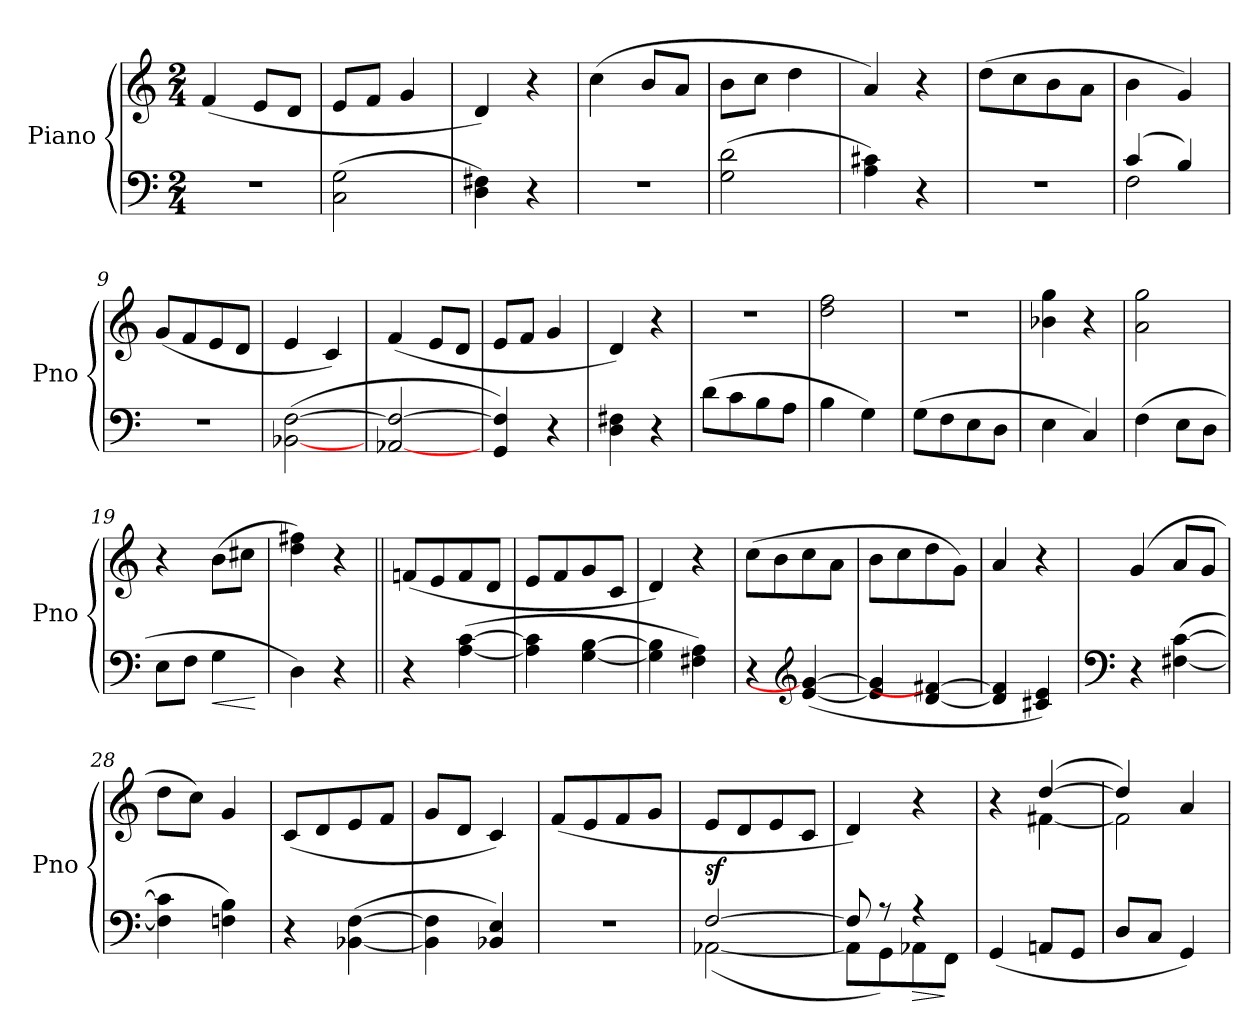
**kern	**dynam	**kern
*part2	*part2	*part1
*staff2	*staff2	*staff1
*I"Piano	*	*I"Piano
*I'Pno	*	*I'Pno
*clefF4	*	*clefG2
*M2/4	*	*M2/4
*MM112	*	*MM112
=1	=1	=1
!LO:N:vis=1	!	!
2r	.	(4f/
.	.	8e/L
.	.	8d/J
=2	=2	=2
(2C\ 2G\	.	8e/L
.	.	8f/J
.	.	4g/
=3	=3	=3
4D\ 4F#X\)	.	4d/)
4r	.	4r
=4	=4	=4
!LO:N:vis=1	!	!
2r	.	(4cc\
.	.	8b/L
.	.	8a/J
=5	=5	=5
(2G\ 2d\	.	8b\L
.	.	8cc\J
.	.	4dd\
=6	=6	=6
4A\ 4c#X\)	.	4a/)
4r	.	4r
!!LO:LB:g=z
=7	=7	=7
!LO:N:vis=1	!	!
2r	.	(8dd\L
.	.	8cc\
.	.	8b\
.	.	8a\J
=8	=8	=8
*^	*	*
(4c/	2F\	.	4b\
4B/)	.	.	4g/)
*v	*v	*	*
=9	=9	=9
!LO:N:vis=1	!	!
2r	.	(8g/L
.	.	8f/
.	.	8e/
.	.	8d/J
=10	=10	=10
([2BB-X\ [2F\	.	4e/
.	.	4c/)
=11	=11	=11
[2AA-X/ 2F/_	.	(4f/
.	.	8e/L
.	.	8d/J
=12	=12	=12
4GG/ 4F/])	.	8e/L
.	.	8f/J
4r	.	4g/
=13	=13	=13
4D\ 4F#X\	.	4d/)
4r	.	4r
!!LO:LB:g=z
=14	=14	=14
!	!	!LO:N:vis=1
(8d\L	.	2r
8c\	.	.
8B\	.	.
8A\J	.	.
=15	=15	=15
4B\	.	2dd\ 2ff\
4G\)	.	.
=16	=16	=16
!	!	!LO:N:vis=1
(8G\L	.	2r
8F\	.	.
8E\	.	.
8D\J	.	.
=17	=17	=17
4E\	.	4b-X\ 4gg\
4C/)	.	4r
=18	=18	=18
(4F\	.	2a\ 2gg\
8E\L	.	.
8D\J	.	.
=19	=19	=19
8E\L	.	4r
8F\J	.	.
!	!LO:HP:b	!
4G\	<	(8b\L
.	.	8cc#X\J
.	[	.
=20	=20	=20
4D\)	.	4dd\ 4ff#X\)
4r	.	4r
!!LO:LB:g=z
=21||	=21||	=21||
*	*	*MM138
4r	.	(8fn/L
.	.	8e/
([4A\ [4c\	.	8f/
.	.	8d/J
=22	=22	=22
4A\] 4c\]	.	8e/L
.	.	8f/
[4G\ [4B\	.	8g/
.	.	8c/J
=23	=23	=23
4G\] 4B\]	.	4d/)
4F#X\ 4A\)	.	4r
=24	=24	=24
4r	.	(8cc\L
.	.	8b\
*clefG2	*	*
([4e/ 4g/_	.	8cc\
.	.	8a\J
=25	=25	=25
4e/] 4g/]	.	8b\L
.	.	8cc\
[4d/ 4f#X/_	.	8dd\
.	.	8g\J)
=26	=26	=26
4d/] 4f#/]	.	4a/
4c#X/ 4e/)	.	4r
!!LO:LB:g=z
=27	=27	=27
*clefF4	*	*
4r	.	(4g/
([4F#X\ [4c\	.	8a/L
.	.	8g/J
=28	=28	=28
4F#\] 4c\]	.	8dd\L
.	.	8cc\J)
4Fn\ 4B\)	.	4g/
=29	=29	=29
4r	.	(8c/L
.	.	8d/
([4BB-\ [4F\	.	8e/
.	.	8f/J
=30	=30	=30
4BB-\] 4F\]	.	8g/L
.	.	8d/J
4BB-X/ 4E/)	.	4c/)
=31	=31	=31
!LO:N:vis=1	!	!
2r	.	(8f/L
.	.	8e/
.	.	8f/
.	.	8g/J
=32	=32	=32
*^	*	*
!	!	!LO:DY:a	!
[2F/	([2AA-X\	sf	8e/L
.	.	.	8d/
.	.	.	8e/
.	.	.	8c/J
=33	=33	=33	=33
8F/]	8AA-\L]	.	4d/)
8r	8GG\)	.	.
!	!	!LO:HP:b	!
4r	8AA-X\J	>	4r
.	8FF\J	]	.
*v	*v	*	*
!!LO:LB:g=z
=34	=34	=34
*	*	*^
(4GG/	.	4r	4ryy
8AAn/L	.	([4dd/	[4f#X\
8GG/J	.	.	.
=35	=35	=35	=35
8D/L	.	4dd/])	2f#\]
8C/J	.	.	.
4GG/)	.	4a/	.
*	*	*v	*v
=	=	=
*-	*-	*-
